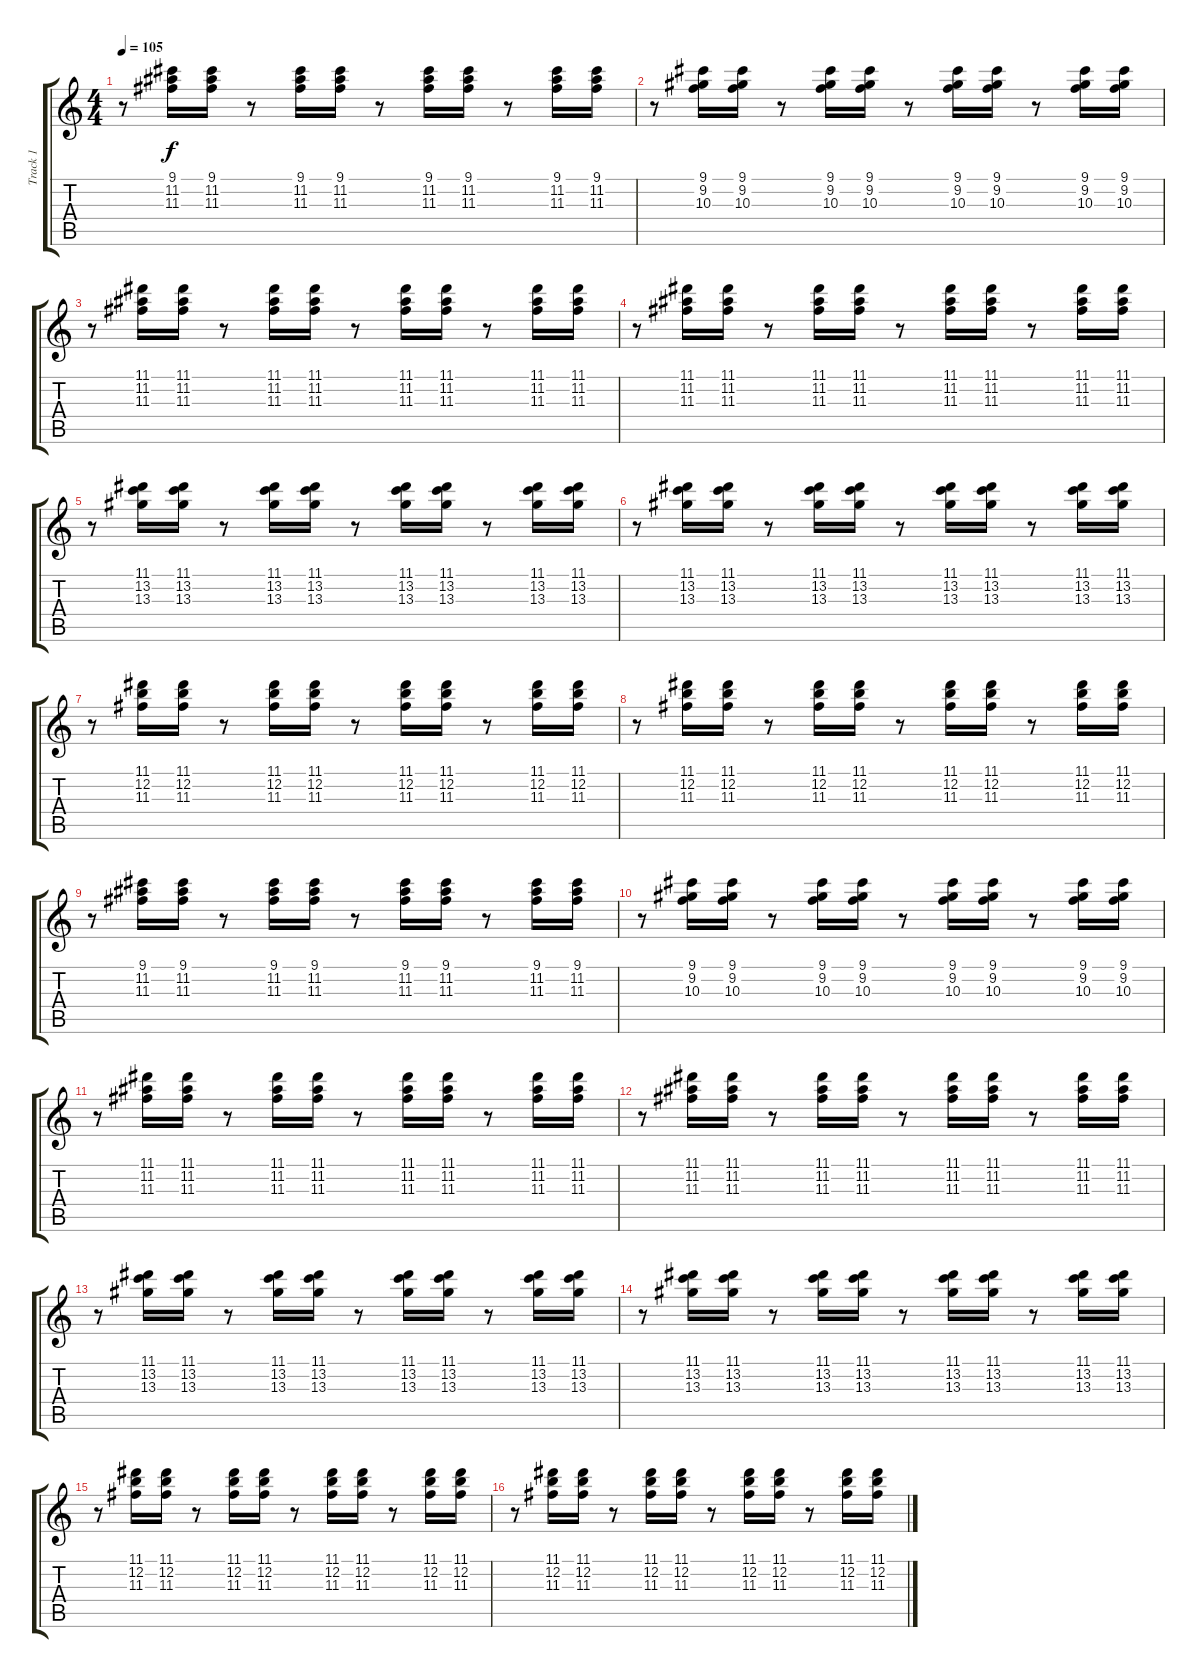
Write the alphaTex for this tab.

\track ("Track 1" "Track 1") {instrument overdrivenguitar}
\staff {score tabs}
\tuning (E4 B3 G3 D3 A2 E2) {hide}
\ts (4 4)
\tempo 105
\clef g2
\ks c
r.8{dy f} (9.1 11.2 11.3).16 (9.1 11.2 11.3).16 r.8 (9.1 11.2 11.3).16 (9.1 11.2 11.3).16 r.8 (9.1 11.2 11.3).16 (9.1 11.2 11.3).16 r.8 (9.1 11.2 11.3).16 (9.1 11.2 11.3).16 |
r.8 (9.1 9.2 10.3).16 (9.1 9.2 10.3).16 r.8 (9.1 9.2 10.3).16 (9.1 9.2 10.3).16 r.8 (9.1 9.2 10.3).16 (9.1 9.2 10.3).16 r.8 (9.1 9.2 10.3).16 (9.1 9.2 10.3).16 |
r.8 (11.1 11.2 11.3).16 (11.1 11.2 11.3).16 r.8 (11.1 11.2 11.3).16 (11.1 11.2 11.3).16 r.8 (11.1 11.2 11.3).16 (11.1 11.2 11.3).16 r.8 (11.1 11.2 11.3).16 (11.1 11.2 11.3).16 |
r.8 (11.1 11.2 11.3).16 (11.1 11.2 11.3).16 r.8 (11.1 11.2 11.3).16 (11.1 11.2 11.3).16 r.8 (11.1 11.2 11.3).16 (11.1 11.2 11.3).16 r.8 (11.1 11.2 11.3).16 (11.1 11.2 11.3).16 |
r.8 (11.1 13.2 13.3).16 (11.1 13.2 13.3).16 r.8 (11.1 13.2 13.3).16 (11.1 13.2 13.3).16 r.8 (11.1 13.2 13.3).16 (11.1 13.2 13.3).16 r.8 (11.1 13.2 13.3).16 (11.1 13.2 13.3).16 |
r.8 (11.1 13.2 13.3).16 (11.1 13.2 13.3).16 r.8 (11.1 13.2 13.3).16 (11.1 13.2 13.3).16 r.8 (11.1 13.2 13.3).16 (11.1 13.2 13.3).16 r.8 (11.1 13.2 13.3).16 (11.1 13.2 13.3).16 |
r.8 (11.1 12.2 11.3).16 (11.1 12.2 11.3).16 r.8 (11.1 12.2 11.3).16 (11.1 12.2 11.3).16 r.8 (11.1 12.2 11.3).16 (11.1 12.2 11.3).16 r.8 (11.1 12.2 11.3).16 (11.1 12.2 11.3).16 |
r.8 (11.1 12.2 11.3).16 (11.1 12.2 11.3).16 r.8 (11.1 12.2 11.3).16 (11.1 12.2 11.3).16 r.8 (11.1 12.2 11.3).16 (11.1 12.2 11.3).16 r.8 (11.1 12.2 11.3).16 (11.1 12.2 11.3).16 |
r.8 (9.1 11.2 11.3).16 (9.1 11.2 11.3).16 r.8 (9.1 11.2 11.3).16 (9.1 11.2 11.3).16 r.8 (9.1 11.2 11.3).16 (9.1 11.2 11.3).16 r.8 (9.1 11.2 11.3).16 (9.1 11.2 11.3).16 |
r.8 (9.1 9.2 10.3).16 (9.1 9.2 10.3).16 r.8 (9.1 9.2 10.3).16 (9.1 9.2 10.3).16 r.8 (9.1 9.2 10.3).16 (9.1 9.2 10.3).16 r.8 (9.1 9.2 10.3).16 (9.1 9.2 10.3).16 |
r.8 (11.1 11.2 11.3).16 (11.1 11.2 11.3).16 r.8 (11.1 11.2 11.3).16 (11.1 11.2 11.3).16 r.8 (11.1 11.2 11.3).16 (11.1 11.2 11.3).16 r.8 (11.1 11.2 11.3).16 (11.1 11.2 11.3).16 |
r.8 (11.1 11.2 11.3).16 (11.1 11.2 11.3).16 r.8 (11.1 11.2 11.3).16 (11.1 11.2 11.3).16 r.8 (11.1 11.2 11.3).16 (11.1 11.2 11.3).16 r.8 (11.1 11.2 11.3).16 (11.1 11.2 11.3).16 |
r.8 (11.1 13.2 13.3).16 (11.1 13.2 13.3).16 r.8 (11.1 13.2 13.3).16 (11.1 13.2 13.3).16 r.8 (11.1 13.2 13.3).16 (11.1 13.2 13.3).16 r.8 (11.1 13.2 13.3).16 (11.1 13.2 13.3).16 |
r.8 (11.1 13.2 13.3).16 (11.1 13.2 13.3).16 r.8 (11.1 13.2 13.3).16 (11.1 13.2 13.3).16 r.8 (11.1 13.2 13.3).16 (11.1 13.2 13.3).16 r.8 (11.1 13.2 13.3).16 (11.1 13.2 13.3).16 |
r.8 (11.1 12.2 11.3).16 (11.1 12.2 11.3).16 r.8 (11.1 12.2 11.3).16 (11.1 12.2 11.3).16 r.8 (11.1 12.2 11.3).16 (11.1 12.2 11.3).16 r.8 (11.1 12.2 11.3).16 (11.1 12.2 11.3).16 |
r.8 (11.1 12.2 11.3).16 (11.1 12.2 11.3).16 r.8 (11.1 12.2 11.3).16 (11.1 12.2 11.3).16 r.8 (11.1 12.2 11.3).16 (11.1 12.2 11.3).16 r.8 (11.1 12.2 11.3).16 (11.1 12.2 11.3).16
